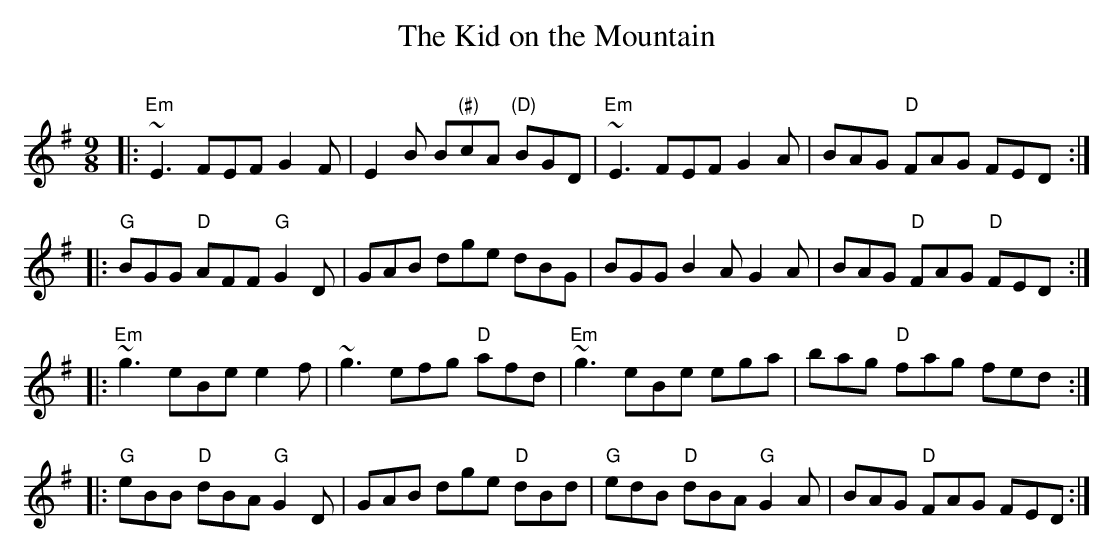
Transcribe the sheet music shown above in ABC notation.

X:1
T: The Kid on the Mountain
O:
M: 9/8
L: 1/8
K: Em
|: "Em"~E3 FEF G2F | E2B B"(#)"cA "(D)"BGD | "Em"~E3 FEF G2A | BAG "D"FAG FED :|
|: "G"BGG "D"AFF "G"G2D | GAB dge dBG | BGG B2A G2A | BAG "D"FAG "D"FED :|
|: "Em"~g3 eBe e2f | ~g3 efg "D"afd | "Em"~g3 eBe ega | bag "D"fag fed :|
|: "G"eBB "D"dBA "G"G2D | GAB dge "D"dBd | "G"edB "D"dBA "G"G2A | BAG "D"FAG FED :|
